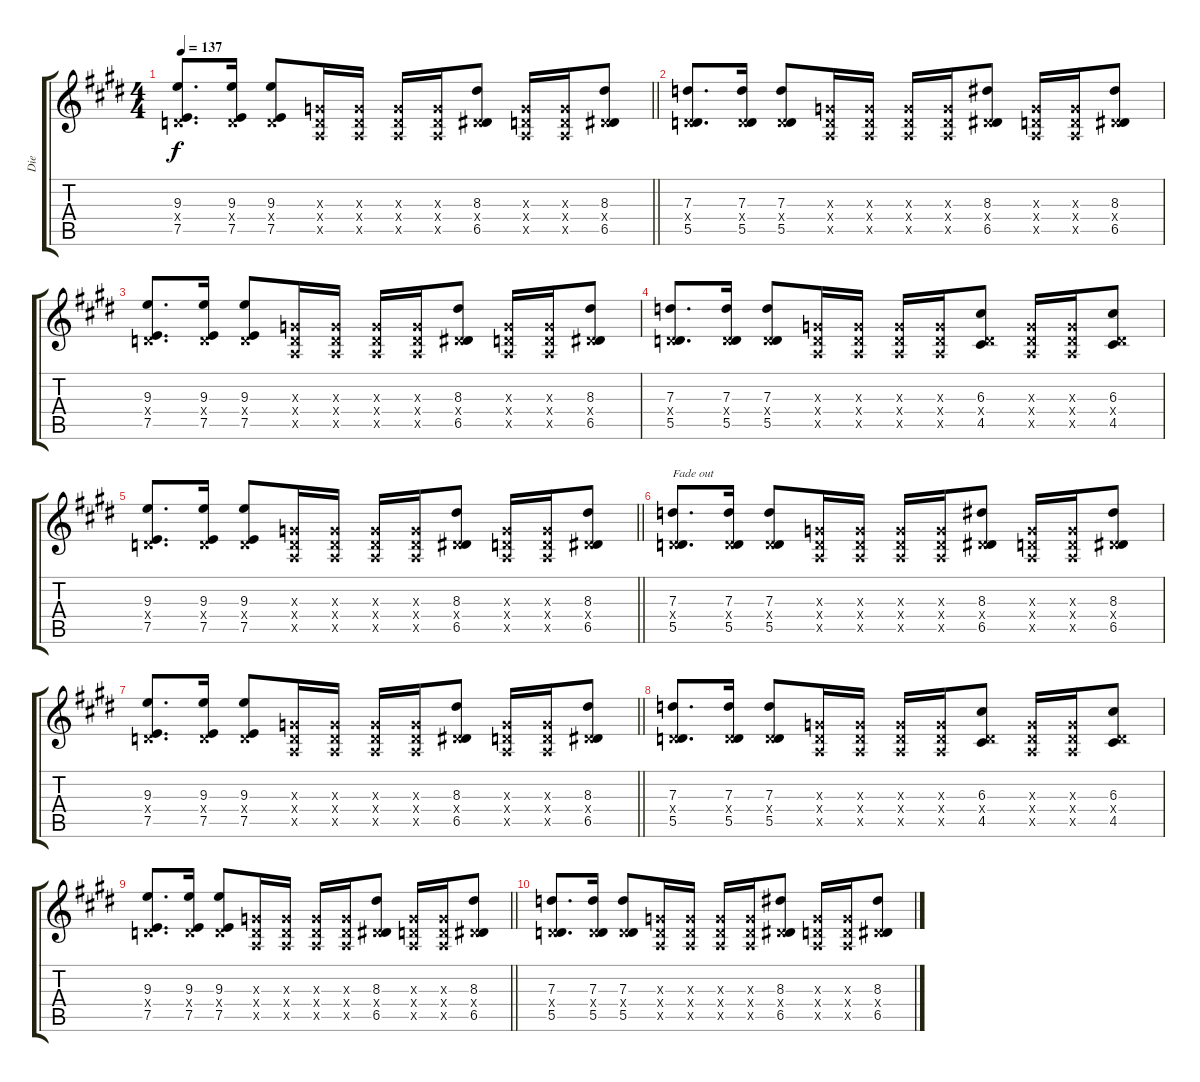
\track ("Die" "Die") {instrument distortionguitar}
\staff {score tabs}
\tuning (E4 B3 G3 D3 A2 E2) {hide}
\ts (4 4)
\tempo 137
\clef g2
\barLineRight lightlight
\ks c#minor
(9.3 0.4{x} 7.5).8{d dy f} (9.3 0.4{x} 7.5).16 (9.3 0.4{x} 7.5).8 (0.3{x} 0.4{x} 0.5{x}).16 (0.3{x} 0.4{x} 0.5{x}).16 (0.3{x} 0.4{x} 0.5{x}).16 (0.3{x} 0.4{x} 0.5{x}).16 (8.3 0.4{x} 6.5).8 (0.3{x} 0.4{x} 0.5{x}).16 (0.3{x} 0.4{x} 0.5{x}).16 (8.3 0.4{x} 6.5).8 |
(7.3 0.4{x} 5.5).8{d} (7.3 0.4{x} 5.5).16 (7.3 0.4{x} 5.5).8 (0.3{x} 0.4{x} 0.5{x}).16 (0.3{x} 0.4{x} 0.5{x}).16 (0.3{x} 0.4{x} 0.5{x}).16 (0.3{x} 0.4{x} 0.5{x}).16 (8.3 0.4{x} 6.5).8 (0.3{x} 0.4{x} 0.5{x}).16 (0.3{x} 0.4{x} 0.5{x}).16 (8.3 0.4{x} 6.5).8 |
(9.3 0.4{x} 7.5).8{d} (9.3 0.4{x} 7.5).16 (9.3 0.4{x} 7.5).8 (0.3{x} 0.4{x} 0.5{x}).16 (0.3{x} 0.4{x} 0.5{x}).16 (0.3{x} 0.4{x} 0.5{x}).16 (0.3{x} 0.4{x} 0.5{x}).16 (8.3 0.4{x} 6.5).8 (0.3{x} 0.4{x} 0.5{x}).16 (0.3{x} 0.4{x} 0.5{x}).16 (8.3 0.4{x} 6.5).8 |
(7.3 0.4{x} 5.5).8{d} (7.3 0.4{x} 5.5).16 (7.3 0.4{x} 5.5).8 (0.3{x} 0.4{x} 0.5{x}).16 (0.3{x} 0.4{x} 0.5{x}).16 (0.3{x} 0.4{x} 0.5{x}).16 (0.3{x} 0.4{x} 0.5{x}).16 (6.3 0.4{x} 4.5).8 (0.3{x} 0.4{x} 0.5{x}).16 (0.3{x} 0.4{x} 0.5{x}).16 (6.3 0.4{x} 4.5).8 |
\barLineRight lightlight
(9.3 0.4{x} 7.5).8{d} (9.3 0.4{x} 7.5).16 (9.3 0.4{x} 7.5).8 (0.3{x} 0.4{x} 0.5{x}).16 (0.3{x} 0.4{x} 0.5{x}).16 (0.3{x} 0.4{x} 0.5{x}).16 (0.3{x} 0.4{x} 0.5{x}).16 (8.3 0.4{x} 6.5).8 (0.3{x} 0.4{x} 0.5{x}).16 (0.3{x} 0.4{x} 0.5{x}).16 (8.3 0.4{x} 6.5).8 |
(7.3 0.4{x} 5.5).8{d txt "Fade out" volume 0} (7.3 0.4{x} 5.5).16 (7.3 0.4{x} 5.5).8 (0.3{x} 0.4{x} 0.5{x}).16 (0.3{x} 0.4{x} 0.5{x}).16 (0.3{x} 0.4{x} 0.5{x}).16 (0.3{x} 0.4{x} 0.5{x}).16 (8.3 0.4{x} 6.5).8 (0.3{x} 0.4{x} 0.5{x}).16 (0.3{x} 0.4{x} 0.5{x}).16 (8.3 0.4{x} 6.5).8 |
\barLineRight lightlight
(9.3 0.4{x} 7.5).8{d} (9.3 0.4{x} 7.5).16 (9.3 0.4{x} 7.5).8 (0.3{x} 0.4{x} 0.5{x}).16 (0.3{x} 0.4{x} 0.5{x}).16 (0.3{x} 0.4{x} 0.5{x}).16 (0.3{x} 0.4{x} 0.5{x}).16 (8.3 0.4{x} 6.5).8 (0.3{x} 0.4{x} 0.5{x}).16 (0.3{x} 0.4{x} 0.5{x}).16 (8.3 0.4{x} 6.5).8 |
(7.3 0.4{x} 5.5).8{d} (7.3 0.4{x} 5.5).16 (7.3 0.4{x} 5.5).8 (0.3{x} 0.4{x} 0.5{x}).16 (0.3{x} 0.4{x} 0.5{x}).16 (0.3{x} 0.4{x} 0.5{x}).16 (0.3{x} 0.4{x} 0.5{x}).16 (6.3 0.4{x} 4.5).8 (0.3{x} 0.4{x} 0.5{x}).16 (0.3{x} 0.4{x} 0.5{x}).16 (6.3 0.4{x} 4.5).8 |
\barLineRight lightlight
(9.3 0.4{x} 7.5).8{d} (9.3 0.4{x} 7.5).16 (9.3 0.4{x} 7.5).8 (0.3{x} 0.4{x} 0.5{x}).16 (0.3{x} 0.4{x} 0.5{x}).16 (0.3{x} 0.4{x} 0.5{x}).16 (0.3{x} 0.4{x} 0.5{x}).16 (8.3 0.4{x} 6.5).8 (0.3{x} 0.4{x} 0.5{x}).16 (0.3{x} 0.4{x} 0.5{x}).16 (8.3 0.4{x} 6.5).8 |
(7.3 0.4{x} 5.5).8{d} (7.3 0.4{x} 5.5).16 (7.3 0.4{x} 5.5).8 (0.3{x} 0.4{x} 0.5{x}).16 (0.3{x} 0.4{x} 0.5{x}).16 (0.3{x} 0.4{x} 0.5{x}).16 (0.3{x} 0.4{x} 0.5{x}).16 (8.3 0.4{x} 6.5).8 (0.3{x} 0.4{x} 0.5{x}).16 (0.3{x} 0.4{x} 0.5{x}).16 (8.3 0.4{x} 6.5).8
